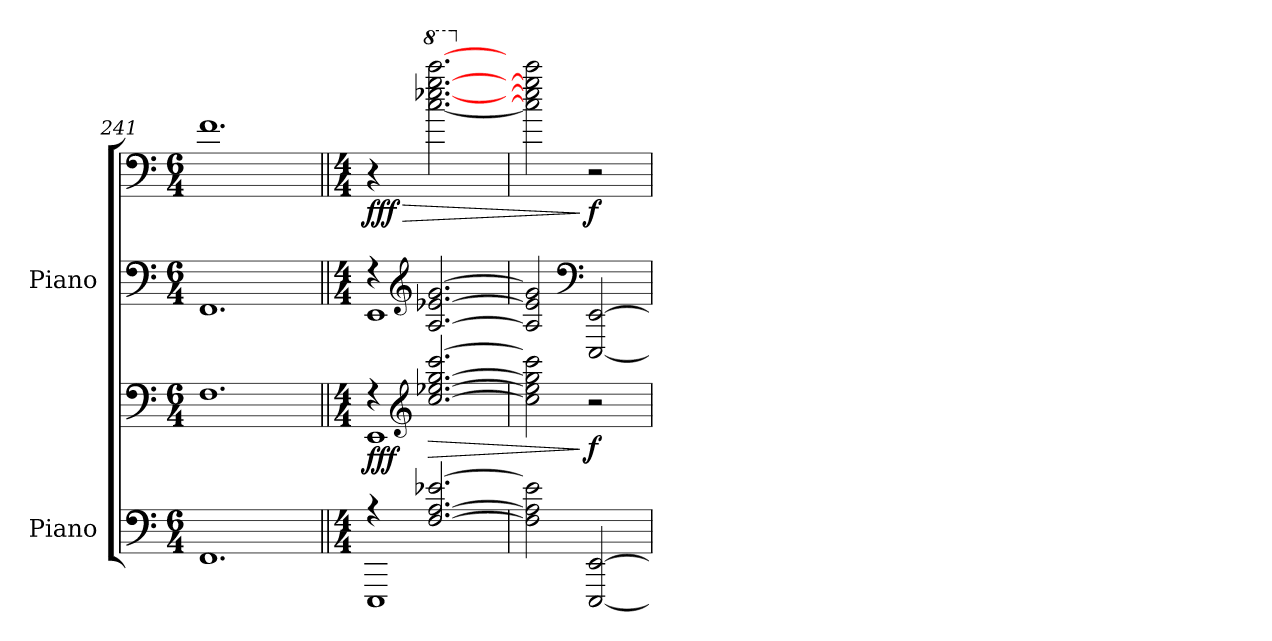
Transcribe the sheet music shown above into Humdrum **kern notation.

**kern	**kern	**dynam	**kern	**kern	**dynam
*part2	*part2	*part2	*part1	*part1	*part1
*staff4	*staff3	*staff3/4	*staff2	*staff1	*staff1/2
*I"Piano	*	*	*I"Piano	*	*
*I'Pno.	*	*	*I'Pno.	*	*
*clefF4	*clefF4	*	*clefF4	*clefF4	*
*k[]	*k[]	*	*k[]	*k[]	*
*M6/4	*M6/4	*	*M6/4	*M6/4	*
=241	=241	=241	=241	=241	=241
1.FF	1.F	.	1.FF	1.f	.
=242||	=242||	=242||	=242||	=242||	=242||
!!LO:REH:place=s1:a:B:fs=14:t=IX
*M4/4	*M4/4	*	*M4/4	*M4/4	*
*	*	*	*	*MM50	*
*^	*^	*	*^	*	*
!	!	!	!	!LO:DY:b	!	!	!	!LO:HP:b
!	!	!	!	!	!	!	!	!LO:DY:n=1:b
4r	1EEE	4r	1EE	fff	4r	1EE	4r	> fff
*	*	*clefG2	*	*	*clefG2	*	*	*
!	!	!	!	!LO:HP:b	!	!	!	!
*	*	*	*	*	*	*	*8va	*
[2.F/ [2.A/ [2.e-X/	.	[2.cc/ [2.ee-X/ [2.gg/ [2.ccc/	.	>	[2.A/ [2.e-X/ [2.g/	.	[2.ccc\ [2.eee-X\ [2.ggg\ [2.cccc\	.
*v	*v	*	*	*	*v	*v	*	*
*	*v	*v	*	*	*	*
=243	=243	=243	=243	=243	=243
*	*	*	*	*X8va	*
2F\] 2A\] 2e-\]	2cc\] 2ee-\] 2gg\] 2ccc\]	.	2A/] 2e-/] 2g/]	2cc\] 2ee-\] 2gg\] 2ccc\]	.
*	*	*	*clefF4	*	*
!	!	!LO:DY:n=1:b	!	!	!LO:DY:n=1:b
[2EEE/ [2EE/	2r	] f	[2EEE/ [2EE/	2r	] f
=	=	=	=	=	=
*-	*-	*-	*-	*-	*-
